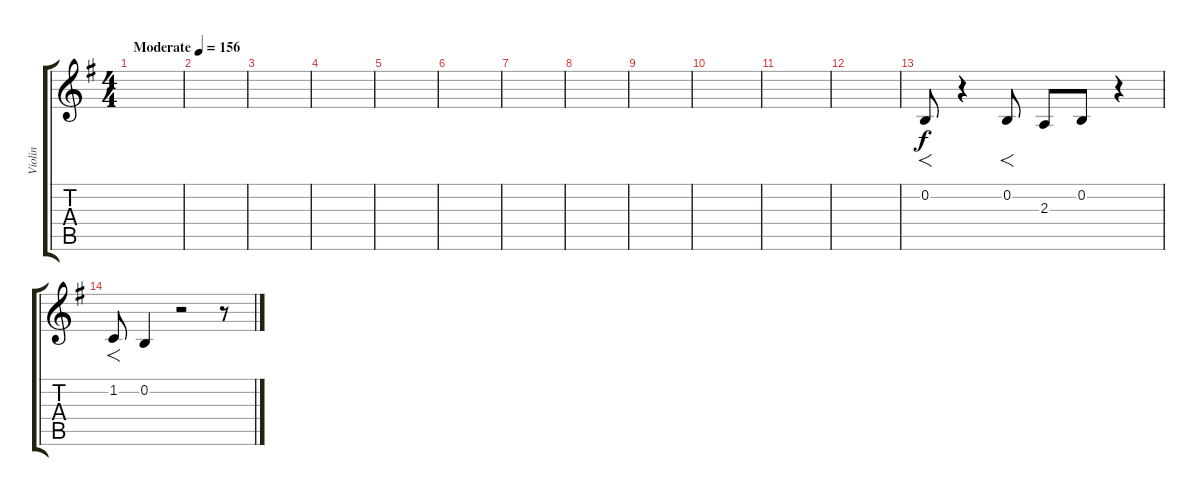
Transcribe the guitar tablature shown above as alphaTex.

\track ("Violin" "Violin") {instrument violin}
\staff {score tabs}
\tuning (E4 B3 G3 D3 A2 E2) {hide}
\ts (4 4)
\tempo (156 "Moderate")
\clef g2
\ks g
|
|
|
|
|
|
|
|
|
|
|
|
0.2.8{f} r.4 0.2.8{f} 2.3.8 0.2.8 r.4 |
1.2.8{f} 0.2.4 r.2 r.8
